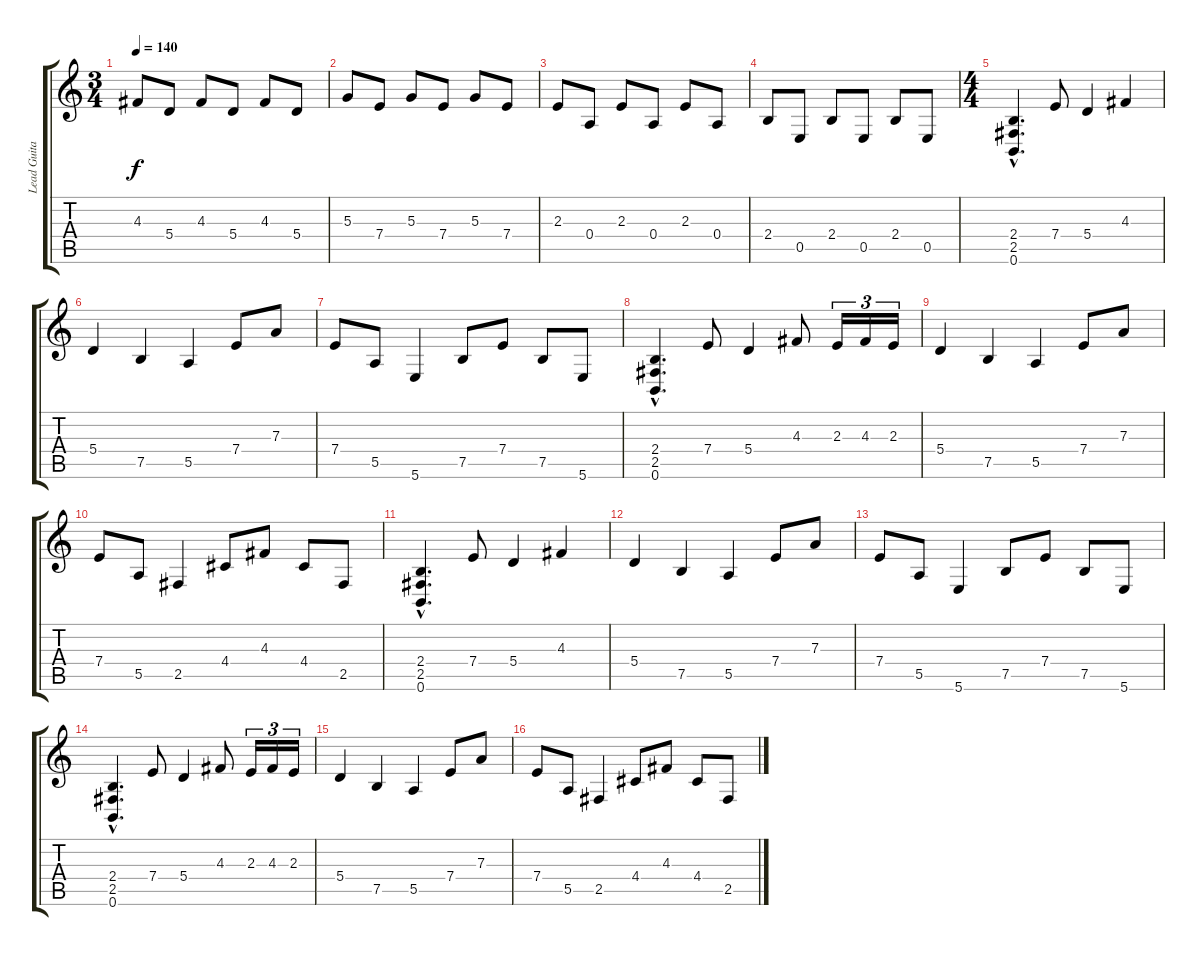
\track ("Lead Guitar I" "Lead Guita") {instrument distortionguitar}
\staff {score tabs}
\tuning (B3 Gb3 D3 A2 E2 B1) {hide}
\ts (3 4)
\tempo 140
\clef g2
\ks c
4.3.8{dy f} 5.4.8 4.3.8 5.4.8 4.3.8 5.4.8 |
5.3.8 7.4.8 5.3.8 7.4.8 5.3.8 7.4.8 |
2.3.8 0.4.8 2.3.8 0.4.8 2.3.8 0.4.8 |
2.4.8 0.5.8 2.4.8 0.5.8 2.4.8 0.5.8 |
\ts (4 4)
(2.4{hac} 2.5{hac} 0.6{hac}).4{d} 7.4.8 5.4.4 4.3.4 |
5.4.4 7.5.4 5.5.4 7.4.8 7.3.8 |
7.4.8 5.5.8 5.6.4 7.5.8 7.4.8 7.5.8 5.6.8 |
(2.4{hac} 2.5{hac} 0.6{hac}).4{d} 7.4.8 5.4.4 4.3.8 2.3.16{tu (3 2)} 4.3.16{tu (3 2)} 2.3.16{tu (3 2)} |
5.4.4 7.5.4 5.5.4 7.4.8 7.3.8 |
7.4.8 5.5.8 2.5.4 4.4.8 4.3.8 4.4.8 2.5.8 |
(2.4{hac} 2.5{hac} 0.6{hac}).4{d} 7.4.8 5.4.4 4.3.4 |
5.4.4 7.5.4 5.5.4 7.4.8 7.3.8 |
7.4.8 5.5.8 5.6.4 7.5.8 7.4.8 7.5.8 5.6.8 |
(2.4{hac} 2.5{hac} 0.6{hac}).4{d} 7.4.8 5.4.4 4.3.8 2.3.16{tu (3 2)} 4.3.16{tu (3 2)} 2.3.16{tu (3 2)} |
5.4.4 7.5.4 5.5.4 7.4.8 7.3.8 |
7.4.8 5.5.8 2.5.4 4.4.8 4.3.8 4.4.8 2.5.8
